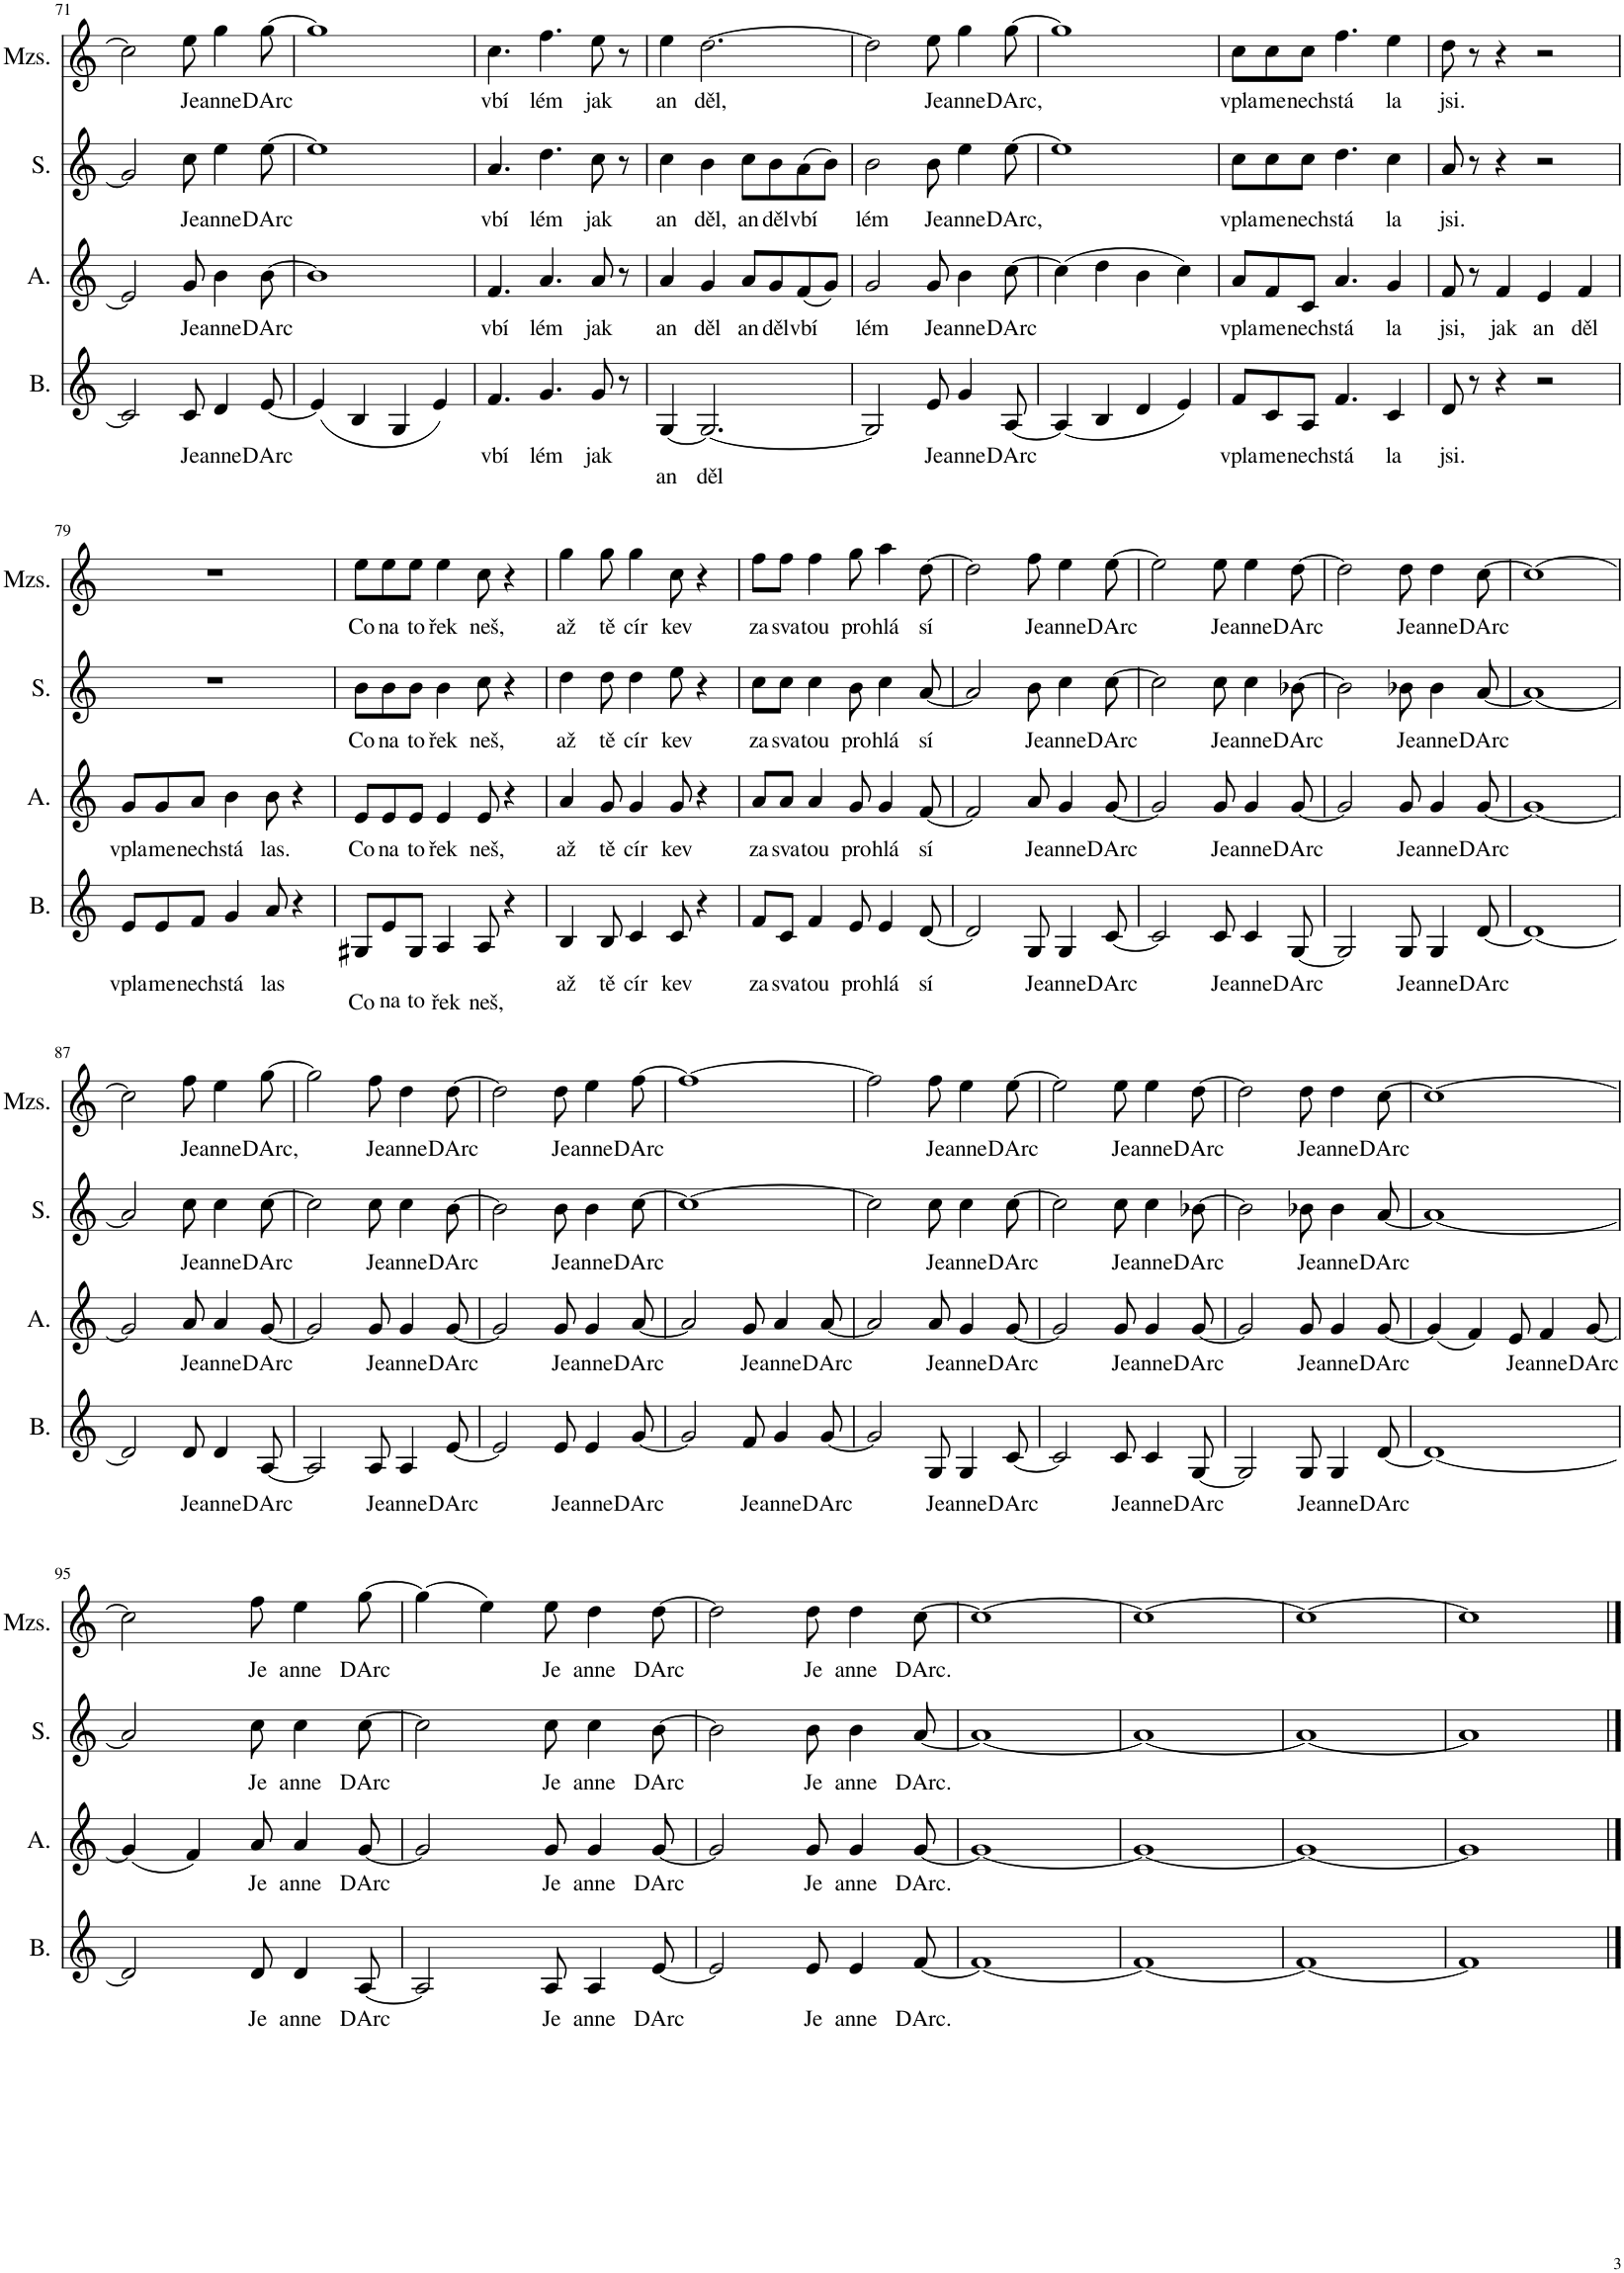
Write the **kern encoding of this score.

**kern	**text	**kern	**text	**kern	**text	**kern	**text
*part4	*part4	*part3	*part3	*part2	*part2	*part1	*part1
*staff4	*staff4	*staff3	*staff3	*staff2	*staff2	*staff1	*staff1
*I"Bas	*	*I"Alt	*	*I"Soprán	*	*I"Mezzosoprán	*
*I'B.	*	*I'A.	*	*I'S.	*	*I'Mzs.	*
!!LO:PB:g=z
*clefG2	*	*clefG2	*	*clefG2	*	*clefG2	*
*k[]	*	*k[]	*	*k[]	*	*k[]	*
*M4/4	*	*M4/4	*	*M4/4	*	*M4/4	*
*met(c)	*	*met(c)	*	*met(c)	*	*met(c)	*
=71	=71	=71	=71	=71	=71	=71	=71
2c/]	.	2e/]	.	2g/]	.	2cc\]	.
!	!LO:LY:b	!	!LO:LY:b	!	!LO:LY:b	!	!LO:LY:b
8c/	Je	8g/	Je	8cc\	Je	8ee\	Je
!	!LO:LY:b	!	!LO:LY:b	!	!LO:LY:b	!	!LO:LY:b
4d/	anne	4b\	anne	4ee\	anne	4gg\	anne
!	!LO:LY:b	!	!LO:LY:b	!	!LO:LY:b	!	!LO:LY:b
[8e/	DArc	[8b\	DArc	[8ee\	DArc	[8gg\	DArc
=72	=72	=72	=72	=72	=72	=72	=72
(4e/]	.	1b]	.	1ee]	.	1gg]	.
4B/	.	.	.	.	.	.	.
4G/	.	.	.	.	.	.	.
4e/)	.	.	.	.	.	.	.
=73	=73	=73	=73	=73	=73	=73	=73
!	!LO:LY:b	!	!LO:LY:b	!	!LO:LY:b	!	!LO:LY:b
4.f/	vbí	4.f/	vbí	4.a/	vbí	4.cc\	vbí
!	!LO:LY:b	!	!LO:LY:b	!	!LO:LY:b	!	!LO:LY:b
4.g/	lém	4.a/	lém	4.dd\	lém	4.ff\	lém
!	!LO:LY:b	!	!LO:LY:b	!	!LO:LY:b	!	!LO:LY:b
8g/	jak	8a/	jak	8cc\	jak	8ee\	jak
8r	.	8r	.	8r	.	8r	.
=74	=74	=74	=74	=74	=74	=74	=74
!	!LO:LY:b	!	!LO:LY:b	!	!LO:LY:b	!	!LO:LY:b
[4G/	an	4a/	an	4cc\	an	4ee\	an
!	!LO:LY:b	!	!LO:LY:b	!	!LO:LY:b	!	!LO:LY:b
2.G/_	děl	4g/	děl	4b\	děl,	[2.dd\	děl,
!	!	!	!LO:LY:b	!	!LO:LY:b	!	!
.	.	8a/L	an	8cc\L	an	.	.
!	!	!	!LO:LY:b	!	!LO:LY:b	!	!
.	.	8g/	děl	8b\	děl	.	.
!	!	!	!LO:LY:b	!	!LO:LY:b	!	!
.	.	(8f/	vbí	(8a\	vbí	.	.
.	.	8g/J)	.	8b\J)	.	.	.
=75	=75	=75	=75	=75	=75	=75	=75
!	!	!	!LO:LY:b	!	!LO:LY:b	!	!
2G/]	.	2g/	lém	2b\	lém	2dd\]	.
!	!LO:LY:b	!	!LO:LY:b	!	!LO:LY:b	!	!LO:LY:b
8e/	Je	8g/	Je	8b\	Je	8ee\	Je
!	!LO:LY:b	!	!LO:LY:b	!	!LO:LY:b	!	!LO:LY:b
4g/	anne	4b\	anne	4ee\	anne	4gg\	anne
!	!LO:LY:b	!	!LO:LY:b	!	!LO:LY:b	!	!LO:LY:b
[8A/	DArc	[8cc\	DArc	[8ee\	DArc,	[8gg\	DArc,
=76	=76	=76	=76	=76	=76	=76	=76
(4A/]	.	(4cc\]	.	1ee]	.	1gg]	.
4B/	.	4dd\	.	.	.	.	.
4d/	.	4b\	.	.	.	.	.
4e/)	.	4cc\)	.	.	.	.	.
=77	=77	=77	=77	=77	=77	=77	=77
!	!LO:LY:b	!	!LO:LY:b	!	!LO:LY:b	!	!LO:LY:b
8f/L	vpla	8a/L	vpla	8cc\L	vpla	8cc\L	vpla
!	!LO:LY:b	!	!LO:LY:b	!	!LO:LY:b	!	!LO:LY:b
8c/	me	8f/	me	8cc\	me	8cc\	me
!	!LO:LY:b	!	!LO:LY:b	!	!LO:LY:b	!	!LO:LY:b
8A/J	nech	8c/J	nech	8cc\J	nech	8cc\J	nech
!	!LO:LY:b	!	!LO:LY:b	!	!LO:LY:b	!	!LO:LY:b
4.f/	stá	4.a/	stá	4.dd\	stá	4.ff\	stá
!	!LO:LY:b	!	!LO:LY:b	!	!LO:LY:b	!	!LO:LY:b
4c/	la	4g/	la	4cc\	la	4ee\	la
=78	=78	=78	=78	=78	=78	=78	=78
!	!LO:LY:b	!	!LO:LY:b	!	!LO:LY:b	!	!LO:LY:b
8d/	jsi.	8f/	jsi,	8a/	jsi.	8dd\	jsi.
8r	.	8r	.	8r	.	8r	.
!	!	!	!LO:LY:b	!	!	!	!
4r	.	4f/	jak	4r	.	4r	.
!	!	!	!LO:LY:b	!	!	!	!
2r	.	4e/	an	2r	.	2r	.
!	!	!	!LO:LY:b	!	!	!	!
.	.	4f/	děl	.	.	.	.
!!LO:LB:g=z
=79	=79	=79	=79	=79	=79	=79	=79
!	!LO:LY:b	!	!LO:LY:b	!	!	!	!
8e/L	vpla	8g/L	vpla	1r	.	1r	.
!	!LO:LY:b	!	!LO:LY:b	!	!	!	!
8e/	me	8g/	me	.	.	.	.
!	!LO:LY:b	!	!LO:LY:b	!	!	!	!
8f/J	nech	8a/J	nech	.	.	.	.
!	!LO:LY:b	!	!LO:LY:b	!	!	!	!
4g/	stá	4b\	stá	.	.	.	.
!	!LO:LY:b	!	!LO:LY:b	!	!	!	!
8a/	las	8b\	las.	.	.	.	.
4r	.	4r	.	.	.	.	.
=80	=80	=80	=80	=80	=80	=80	=80
!	!LO:LY:b	!	!LO:LY:b	!	!LO:LY:b	!	!LO:LY:b
8G#X/L	Co	8e/L	Co	8b\L	Co	8ee\L	Co
!	!LO:LY:b	!	!LO:LY:b	!	!LO:LY:b	!	!LO:LY:b
8e/	na	8e/	na	8b\	na	8ee\	na
!	!LO:LY:b	!	!LO:LY:b	!	!LO:LY:b	!	!LO:LY:b
8G#/J	to	8e/J	to	8b\J	to	8ee\J	to
!	!LO:LY:b	!	!LO:LY:b	!	!LO:LY:b	!	!LO:LY:b
4A/	řek	4e/	řek	4b\	řek	4ee\	řek
!	!LO:LY:b	!	!LO:LY:b	!	!LO:LY:b	!	!LO:LY:b
8A/	neš,	8e/	neš,	8cc\	neš,	8cc\	neš,
4r	.	4r	.	4r	.	4r	.
=81	=81	=81	=81	=81	=81	=81	=81
!	!LO:LY:b	!	!LO:LY:b	!	!LO:LY:b	!	!LO:LY:b
4B/	až	4a/	až	4dd\	až	4gg\	až
!	!LO:LY:b	!	!LO:LY:b	!	!LO:LY:b	!	!LO:LY:b
8B/	tě	8g/	tě	8dd\	tě	8gg\	tě
!	!LO:LY:b	!	!LO:LY:b	!	!LO:LY:b	!	!LO:LY:b
4c/	cír	4g/	cír	4dd\	cír	4gg\	cír
!	!LO:LY:b	!	!LO:LY:b	!	!LO:LY:b	!	!LO:LY:b
8c/	kev	8g/	kev	8ee\	kev	8cc\	kev
4r	.	4r	.	4r	.	4r	.
=82	=82	=82	=82	=82	=82	=82	=82
!	!LO:LY:b	!	!LO:LY:b	!	!LO:LY:b	!	!LO:LY:b
8f/L	za	8a/L	za	8cc\L	za	8ff\L	za
!	!LO:LY:b	!	!LO:LY:b	!	!LO:LY:b	!	!LO:LY:b
8c/J	sva	8a/J	sva	8cc\J	sva	8ff\J	sva
!	!LO:LY:b	!	!LO:LY:b	!	!LO:LY:b	!	!LO:LY:b
4f/	tou	4a/	tou	4cc\	tou	4ff\	tou
!	!LO:LY:b	!	!LO:LY:b	!	!LO:LY:b	!	!LO:LY:b
8e/	pro	8g/	pro	8b\	pro	8gg\	pro
!	!LO:LY:b	!	!LO:LY:b	!	!LO:LY:b	!	!LO:LY:b
4e/	hlá	4g/	hlá	4cc\	hlá	4aa\	hlá
!	!LO:LY:b	!	!LO:LY:b	!	!LO:LY:b	!	!LO:LY:b
[8d/	sí	[8f/	sí	[8a/	sí	[8dd\	sí
=83	=83	=83	=83	=83	=83	=83	=83
2d/]	.	2f/]	.	2a/]	.	2dd\]	.
!	!LO:LY:b	!	!LO:LY:b	!	!LO:LY:b	!	!LO:LY:b
8G/	Je	8a/	Je	8b\	Je	8ff\	Je
!	!LO:LY:b	!	!LO:LY:b	!	!LO:LY:b	!	!LO:LY:b
4G/	anne	4g/	anne	4cc\	anne	4ee\	anne
!	!LO:LY:b	!	!LO:LY:b	!	!LO:LY:b	!	!LO:LY:b
[8c/	DArc	[8g/	DArc	[8cc\	DArc	[8ee\	DArc
=84	=84	=84	=84	=84	=84	=84	=84
2c/]	.	2g/]	.	2cc\]	.	2ee\]	.
!	!LO:LY:b	!	!LO:LY:b	!	!LO:LY:b	!	!LO:LY:b
8c/	Je	8g/	Je	8cc\	Je	8ee\	Je
!	!LO:LY:b	!	!LO:LY:b	!	!LO:LY:b	!	!LO:LY:b
4c/	anne	4g/	anne	4cc\	anne	4ee\	anne
!	!LO:LY:b	!	!LO:LY:b	!	!LO:LY:b	!	!LO:LY:b
[8G/	DArc	[8g/	DArc	[8b-X\	DArc	[8dd\	DArc
=85	=85	=85	=85	=85	=85	=85	=85
2G/]	.	2g/]	.	2b-\]	.	2dd\]	.
!	!LO:LY:b	!	!LO:LY:b	!	!LO:LY:b	!	!LO:LY:b
8G/	Je	8g/	Je	8b-X\	Je	8dd\	Je
!	!LO:LY:b	!	!LO:LY:b	!	!LO:LY:b	!	!LO:LY:b
4G/	anne	4g/	anne	4b-\	anne	4dd\	anne
!	!LO:LY:b	!	!LO:LY:b	!	!LO:LY:b	!	!LO:LY:b
[8d/	DArc	[8g/	DArc	[8a/	DArc	[8cc\	DArc
=86	=86	=86	=86	=86	=86	=86	=86
1d_	.	1g_	.	1a_	.	1cc_	.
!!LO:LB:g=z
=87	=87	=87	=87	=87	=87	=87	=87
2d/]	.	2g/]	.	2a/]	.	2cc\]	.
!	!LO:LY:b	!	!LO:LY:b	!	!LO:LY:b	!	!LO:LY:b
8d/	Je	8a/	Je	8cc\	Je	8ff\	Je
!	!LO:LY:b	!	!LO:LY:b	!	!LO:LY:b	!	!LO:LY:b
4d/	anne	4a/	anne	4cc\	anne	4ee\	anne
!	!LO:LY:b	!	!LO:LY:b	!	!LO:LY:b	!	!LO:LY:b
[8A/	DArc	[8g/	DArc	[8cc\	DArc	[8gg\	DArc,
=88	=88	=88	=88	=88	=88	=88	=88
2A/]	.	2g/]	.	2cc\]	.	2gg\]	.
!	!LO:LY:b	!	!LO:LY:b	!	!LO:LY:b	!	!LO:LY:b
8A/	Je	8g/	Je	8cc\	Je	8ff\	Je
!	!LO:LY:b	!	!LO:LY:b	!	!LO:LY:b	!	!LO:LY:b
4A/	anne	4g/	anne	4cc\	anne	4dd\	anne
!	!LO:LY:b	!	!LO:LY:b	!	!LO:LY:b	!	!LO:LY:b
[8e/	DArc	[8g/	DArc	[8b\	DArc	[8dd\	DArc
=89	=89	=89	=89	=89	=89	=89	=89
2e/]	.	2g/]	.	2b\]	.	2dd\]	.
!	!LO:LY:b	!	!LO:LY:b	!	!LO:LY:b	!	!LO:LY:b
8e/	Je	8g/	Je	8b\	Je	8dd\	Je
!	!LO:LY:b	!	!LO:LY:b	!	!LO:LY:b	!	!LO:LY:b
4e/	anne	4g/	anne	4b\	anne	4ee\	anne
!	!LO:LY:b	!	!LO:LY:b	!	!LO:LY:b	!	!LO:LY:b
[8g/	DArc	[8a/	DArc	[8cc\	DArc	[8ff\	DArc
=90	=90	=90	=90	=90	=90	=90	=90
2g/]	.	2a/]	.	1cc_	.	1ff_	.
!	!LO:LY:b	!	!LO:LY:b	!	!	!	!
8f/	Je	8g/	Je	.	.	.	.
!	!LO:LY:b	!	!LO:LY:b	!	!	!	!
4g/	anne	4a/	anne	.	.	.	.
!	!LO:LY:b	!	!LO:LY:b	!	!	!	!
[8g/	DArc	[8a/	DArc	.	.	.	.
=91	=91	=91	=91	=91	=91	=91	=91
2g/]	.	2a/]	.	2cc\]	.	2ff\]	.
!	!LO:LY:b	!	!LO:LY:b	!	!LO:LY:b	!	!LO:LY:b
8G/	Je	8a/	Je	8cc\	Je	8ff\	Je
!	!LO:LY:b	!	!LO:LY:b	!	!LO:LY:b	!	!LO:LY:b
4G/	anne	4g/	anne	4cc\	anne	4ee\	anne
!	!LO:LY:b	!	!LO:LY:b	!	!LO:LY:b	!	!LO:LY:b
[8c/	DArc	[8g/	DArc	[8cc\	DArc	[8ee\	DArc
=92	=92	=92	=92	=92	=92	=92	=92
2c/]	.	2g/]	.	2cc\]	.	2ee\]	.
!	!LO:LY:b	!	!LO:LY:b	!	!LO:LY:b	!	!LO:LY:b
8c/	Je	8g/	Je	8cc\	Je	8ee\	Je
!	!LO:LY:b	!	!LO:LY:b	!	!LO:LY:b	!	!LO:LY:b
4c/	anne	4g/	anne	4cc\	anne	4ee\	anne
!	!LO:LY:b	!	!LO:LY:b	!	!LO:LY:b	!	!LO:LY:b
[8G/	DArc	[8g/	DArc	[8b-X\	DArc	[8dd\	DArc
=93	=93	=93	=93	=93	=93	=93	=93
2G/]	.	2g/]	.	2b-\]	.	2dd\]	.
!	!LO:LY:b	!	!LO:LY:b	!	!LO:LY:b	!	!LO:LY:b
8G/	Je	8g/	Je	8b-X\	Je	8dd\	Je
!	!LO:LY:b	!	!LO:LY:b	!	!LO:LY:b	!	!LO:LY:b
4G/	anne	4g/	anne	4b-\	anne	4dd\	anne
!	!LO:LY:b	!	!LO:LY:b	!	!LO:LY:b	!	!LO:LY:b
[8d/	DArc	[8g/	DArc	[8a/	DArc	[8cc\	DArc
=94	=94	=94	=94	=94	=94	=94	=94
1d_	.	(4g/]	.	1a_	.	1cc_	.
.	.	4f/)	.	.	.	.	.
!	!	!	!LO:LY:b	!	!	!	!
.	.	8e/	Je	.	.	.	.
!	!	!	!LO:LY:b	!	!	!	!
.	.	4f/	anne	.	.	.	.
!	!	!	!LO:LY:b	!	!	!	!
.	.	[8g/	DArc	.	.	.	.
!!LO:LB:g=z
=95	=95	=95	=95	=95	=95	=95	=95
2d/]	.	(4g/]	.	2a/]	.	2cc\]	.
.	.	4f/)	.	.	.	.	.
!	!LO:LY:b	!	!LO:LY:b	!	!LO:LY:b	!	!LO:LY:b
8d/	Je	8a/	Je	8cc\	Je	8ff\	Je
!	!LO:LY:b	!	!LO:LY:b	!	!LO:LY:b	!	!LO:LY:b
4d/	anne	4a/	anne	4cc\	anne	4ee\	anne
!	!LO:LY:b	!	!LO:LY:b	!	!LO:LY:b	!	!LO:LY:b
[8A/	DArc	[8g/	DArc	[8cc\	DArc	[8gg\	DArc
=96	=96	=96	=96	=96	=96	=96	=96
2A/]	.	2g/]	.	2cc\]	.	(4gg\]	.
.	.	.	.	.	.	4ee\)	.
!	!LO:LY:b	!	!LO:LY:b	!	!LO:LY:b	!	!LO:LY:b
8A/	Je	8g/	Je	8cc\	Je	8ee\	Je
!	!LO:LY:b	!	!LO:LY:b	!	!LO:LY:b	!	!LO:LY:b
4A/	anne	4g/	anne	4cc\	anne	4dd\	anne
!	!LO:LY:b	!	!LO:LY:b	!	!LO:LY:b	!	!LO:LY:b
[8e/	DArc	[8g/	DArc	[8b\	DArc	[8dd\	DArc
=97	=97	=97	=97	=97	=97	=97	=97
2e/]	.	2g/]	.	2b\]	.	2dd\]	.
!	!LO:LY:b	!	!LO:LY:b	!	!LO:LY:b	!	!LO:LY:b
8e/	Je	8g/	Je	8b\	Je	8dd\	Je
!	!LO:LY:b	!	!LO:LY:b	!	!LO:LY:b	!	!LO:LY:b
4e/	anne	4g/	anne	4b\	anne	4dd\	anne
!	!LO:LY:b	!	!LO:LY:b	!	!LO:LY:b	!	!LO:LY:b
[8f/	DArc.	[8g/	DArc.	[8a/	DArc.	[8cc\	DArc.
=98	=98	=98	=98	=98	=98	=98	=98
1f_	.	1g_	.	1a_	.	1cc_	.
=99	=99	=99	=99	=99	=99	=99	=99
1f_	.	1g_	.	1a_	.	1cc_	.
=100	=100	=100	=100	=100	=100	=100	=100
1f_	.	1g_	.	1a_	.	1cc_	.
=101	=101	=101	=101	=101	=101	=101	=101
1f]	.	1g]	.	1a]	.	1cc]	.
==	==	==	==	==	==	==	==
*-	*-	*-	*-	*-	*-	*-	*-
